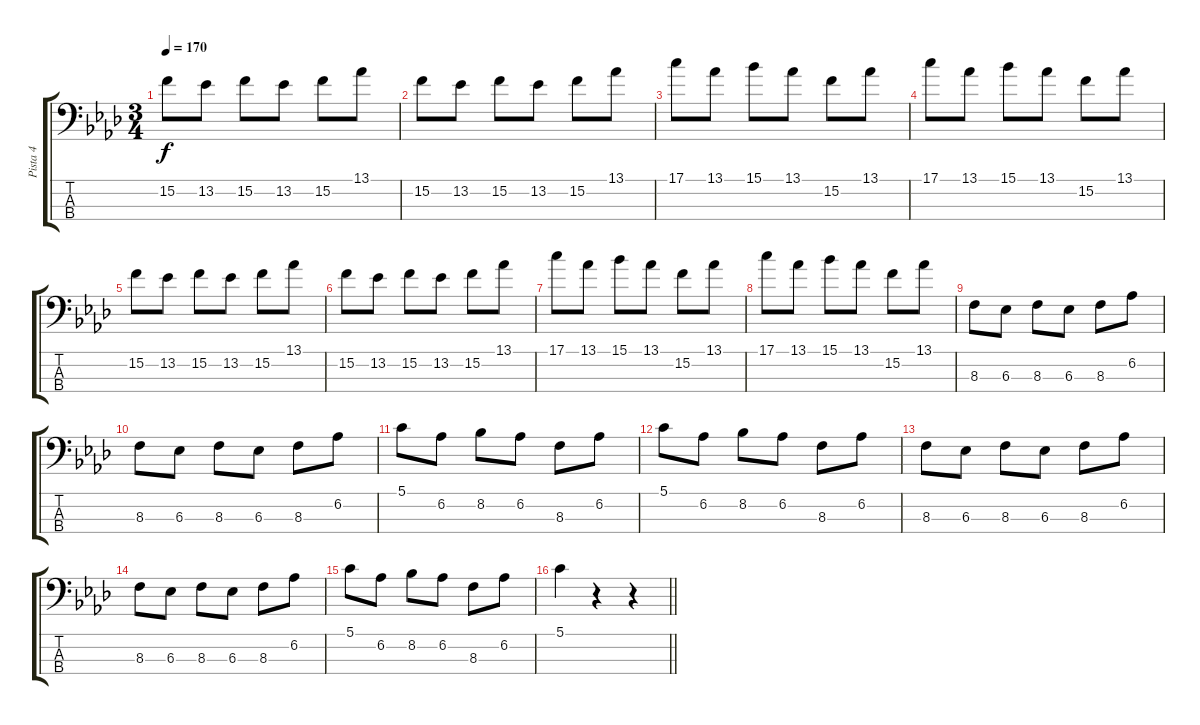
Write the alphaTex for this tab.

\track ("Pista 4" "Pista 4") {instrument electricbassfinger}
\staff {score tabs}
\tuning (G2 D2 A1 E1) {hide}
\ts (3 4)
\tempo 170
\clef f4
\ks fminor
15.2.8{dy f} 13.2.8 15.2.8 13.2.8 15.2.8 13.1.8 |
15.2.8 13.2.8 15.2.8 13.2.8 15.2.8 13.1.8 |
17.1.8 13.1.8 15.1.8 13.1.8 15.2.8 13.1.8 |
17.1.8 13.1.8 15.1.8 13.1.8 15.2.8 13.1.8 |
15.2.8 13.2.8 15.2.8 13.2.8 15.2.8 13.1.8 |
15.2.8 13.2.8 15.2.8 13.2.8 15.2.8 13.1.8 |
17.1.8 13.1.8 15.1.8 13.1.8 15.2.8 13.1.8 |
17.1.8 13.1.8 15.1.8 13.1.8 15.2.8 13.1.8 |
8.3.8 6.3.8 8.3.8 6.3.8 8.3.8 6.2.8 |
8.3.8 6.3.8 8.3.8 6.3.8 8.3.8 6.2.8 |
5.1.8 6.2.8 8.2.8 6.2.8 8.3.8 6.2.8 |
5.1.8 6.2.8 8.2.8 6.2.8 8.3.8 6.2.8 |
8.3.8 6.3.8 8.3.8 6.3.8 8.3.8 6.2.8 |
8.3.8 6.3.8 8.3.8 6.3.8 8.3.8 6.2.8 |
5.1.8 6.2.8 8.2.8 6.2.8 8.3.8 6.2.8 |
\barLineRight lightlight
5.1.4 r.4 r.4
